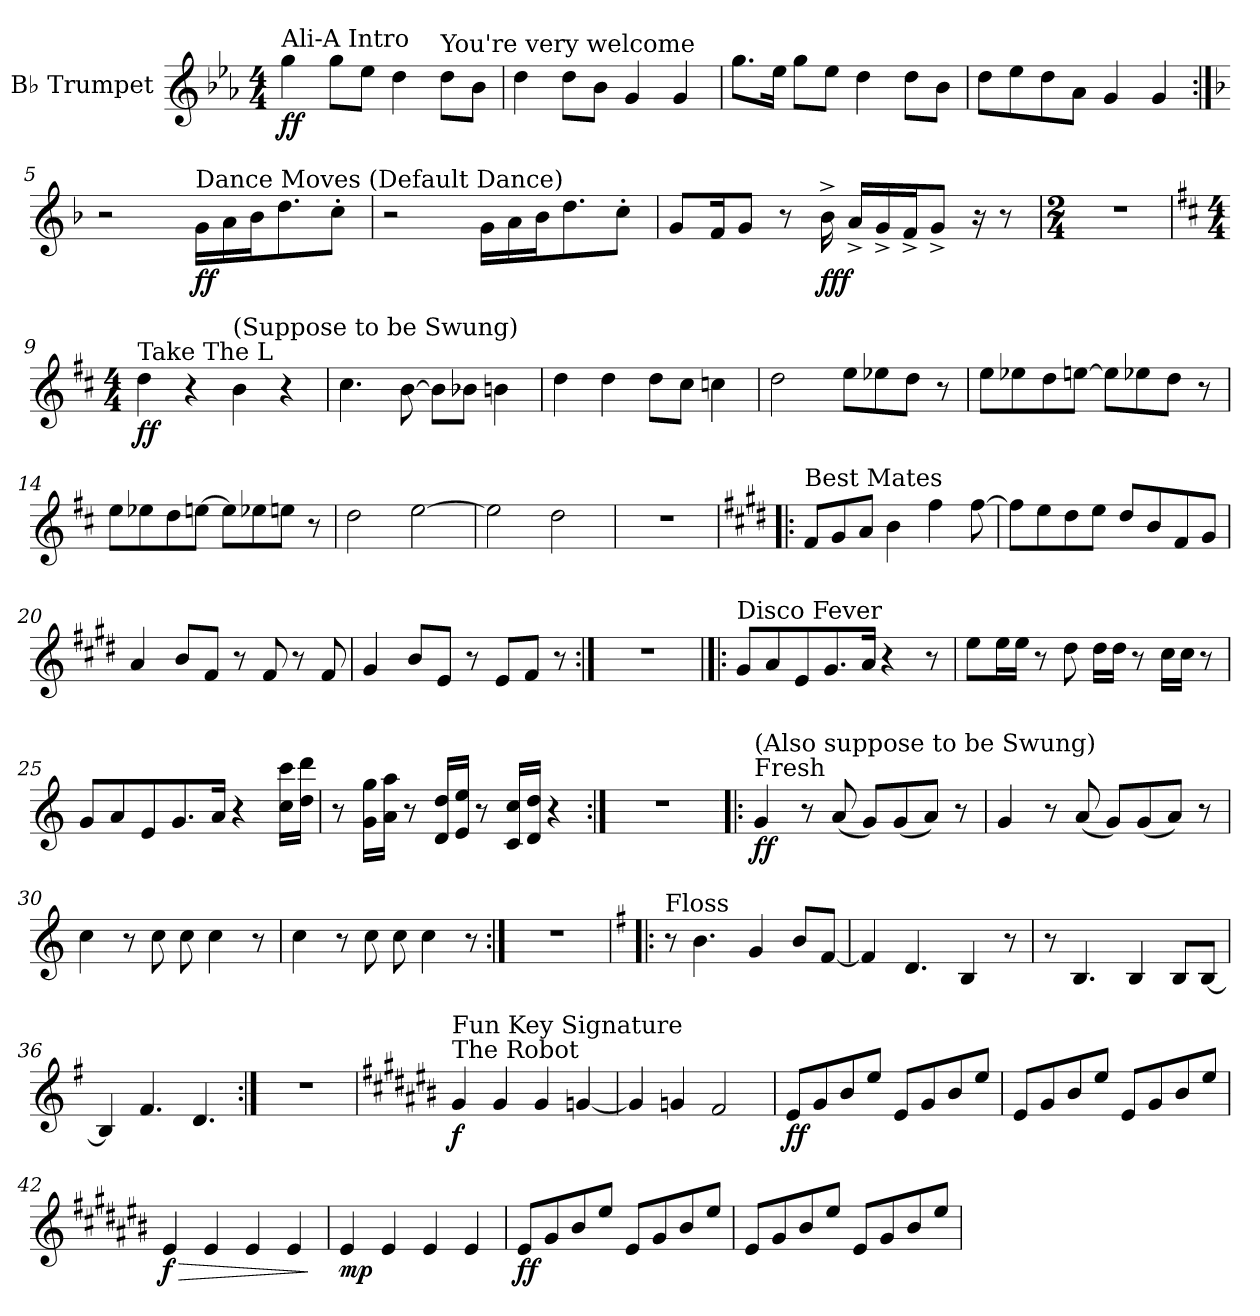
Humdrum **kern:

**kern	**dynam
*part1	*part1
*staff1	*staff1
*I"B♭ Trumpet	*
*I'B♭ Tpt.	*
*clefG2	*
*ITrd1c2	*
*k[b-e-a-d-g-]	*
*M4/4	*
*MM120	*
=1	=1
!LO:TX:a:t=Ali-A Intro	!
!	!LO:DY:b
4ff\	ff
8ff\L	.
8dd-\J	.
4cc\	.
!LO:TX:a:t=You're very welcome	!
8cc\L	.
8a-\J	.
=2	=2
4cc\	.
8cc\L	.
8a-\J	.
4f/	.
4f/	.
=3	=3
8.ff\L	.
16dd-\Jk	.
8ff\L	.
8dd-\J	.
4cc\	.
8cc\L	.
8a-\J	.
=4	=4
8cc\L	.
8dd-\	.
8cc\	.
8g-\J	.
4f/	.
4f/	.
=5:|!	=5:|!
*k[b-e-a-]	*
*MM105	*
2r	.
!LO:TX:a:t=Dance Moves (Default Dance)	!
!	!LO:DY:b
16f\LL	ff
16g\	.
16a-\J	.
8.cc\	.
8b-'\J	.
=6	=6
2r	.
16f\LL	.
16g\	.
16a-\J	.
8.cc\	.
8b-'\J	.
!!LO:LB:g=z
=7	=7
8f/L	.
16e-/K	.
8f/J	.
8r	.
!	!LO:DY:b
16a-^\	fff
16g^/LL	.
16f^/	.
16e-^/J	.
8f^/J	.
16r	.
8r	.
=8	=8
*M2/4	*
2r	.
=9	=9
*k[]	*
*M4/4	*
*MM160	*
!LO:TX:a:t=Take The L	!
!	!LO:DY:b
4cc\	ff
4r	.
!LO:TX:a:t=(Suppose to be Swung)	!
4a\	.
4r	.
=10	=10
4.b\	.
[8a\	.
8a\L]	.
8a-X\J	.
4an\	.
=11	=11
4cc\	.
4cc\	.
8cc\L	.
8b\J	.
4b-X\	.
=12	=12
2cc\	.
8dd\L	.
8dd-X\	.
8cc\J	.
8r	.
!!LO:LB:g=z
=13	=13
8dd\L	.
8dd-X\	.
8cc\	.
[8ddn\J	.
8dd\L]	.
8dd-X\	.
8cc\J	.
8r	.
=14	=14
8dd\L	.
8dd-X\	.
8cc\	.
[8ddn\J	.
8dd\L]	.
8dd-X\	.
8ddn\J	.
8r	.
=15	=15
2cc\	.
[2dd\	.
=16	=16
2dd\]	.
2cc\	.
=17	=17
1r	.
=18!|:	=18!|:
*k[f#c#]	*
*MM220	*
!LO:TX:a:t=Best Mates	!
8e/L	.
8f#/	.
8g/J	.
4a\	.
4ee\	.
[8ee\	.
!!LO:LB:g=z
=19	=19
8ee\L]	.
8dd\	.
8cc#\	.
8dd\J	.
8cc#/L	.
8a/	.
8e/	.
8f#/J	.
=20	=20
4g/	.
8a/L	.
8e/J	.
8r	.
8e/	.
8r	.
8e/	.
=21	=21
4f#/	.
8a/L	.
8d/J	.
8r	.
8d/L	.
8e/J	.
8r	.
=22:|!	=22:|!
1r	.
=23!|:	=23!|:
*k[b-e-]	*
*MM115	*
!LO:TX:a:t=Disco Fever	!
8f/L	.
8g/	.
8d/	.
8.f/	.
16g/Jk	.
4r	.
8r	.
!!LO:LB:g=z
=24	=24
8dd\L	.
16dd\L	.
16dd\JJ	.
8r	.
8cc\	.
16cc\LL	.
16cc\JJ	.
8r	.
16b-\LL	.
16b-\JJ	.
8r	.
=25	=25
8f/L	.
8g/	.
8d/	.
8.f/	.
16g/Jk	.
4r	.
16b-\ 16bb-\LL	.
16cc\ 16ccc\JJ	.
=26	=26
8r	.
16f\ 16ff\LL	.
16g\ 16gg\JJ	.
8r	.
16c/ 16cc/LL	.
16d/ 16dd/JJ	.
8r	.
16B-/ 16b-/LL	.
16c/ 16cc/JJ	.
4r	.
=27:|!	=27:|!
1r	.
=28!|:	=28!|:
*MM200	*
!LO:TX:a:t=Fresh	!
!LO:TX:a:t=(Also suppose to be Swung)	!
!	!LO:DY:b
4f/	ff
8r	.
(8g/	.
8f/L)	.
(8f/	.
8g/J)	.
8r	.
!!LO:LB:g=z
=29	=29
4f/	.
8r	.
(8g/	.
8f/L)	.
(8f/	.
8g/J)	.
8r	.
=30	=30
4b-\	.
8r	.
8b-\	.
8b-\	.
4b-\	.
8r	.
=31	=31
4b-\	.
8r	.
8b-\	.
8b-\	.
4b-\	.
8r	.
=32:|!	=32:|!
1r	.
=33!|:	=33!|:
*k[b-]	*
*MM240	*
!LO:TX:a:t=Floss	!
8r	.
4.a\	.
4f/	.
8a/L	.
[8e/J	.
=34	=34
4e/]	.
4.c/	.
4A/	.
8r	.
=35	=35
8r	.
4.A/	.
4A/	.
8A/L	.
[8A/J	.
!!LO:LB:g=z
=36	=36
4A/]	.
4.e/	.
4.c/	.
=37:|!	=37:|!
1r	.
=38	=38
*k[f#c#g#d#a#]	*
*MM190	*
!LO:TX:a:t=The Robot	!
!LO:TX:a:t=Fun Key Signature	!
!	!LO:DY:b
4f#/	f
4f#/	.
4f#/	.
[4fn/	.
=39	=39
4f/]	.
4fn/	.
2e/	.
=40	=40
!	!LO:DY:b
8d#/L	ff
8f#/	.
8a#/	.
8dd#/J	.
8d#/L	.
8f#/	.
8a#/	.
8dd#/J	.
=41	=41
8d#/L	.
8f#/	.
8a#/	.
8dd#/J	.
8d#/L	.
8f#/	.
8a#/	.
8dd#/J	.
=42	=42
!	!LO:HP:b
!	!LO:DY:n=1:b
4d#/	> f
4d#/	.
4d#/	.
4d#/	.
.	]
!!LO:LB:g=z
=43	=43
!	!LO:DY:b
4d#/	mp
4d#/	.
4d#/	.
4d#/	.
=44	=44
!	!LO:DY:b
8d#/L	ff
8f#/	.
8a#/	.
8dd#/J	.
8d#/L	.
8f#/	.
8a#/	.
8dd#/J	.
=45	=45
8d#/L	.
8f#/	.
8a#/	.
8dd#/J	.
8d#/L	.
8f#/	.
8a#/	.
8dd#/J	.
=	=
*-	*-
